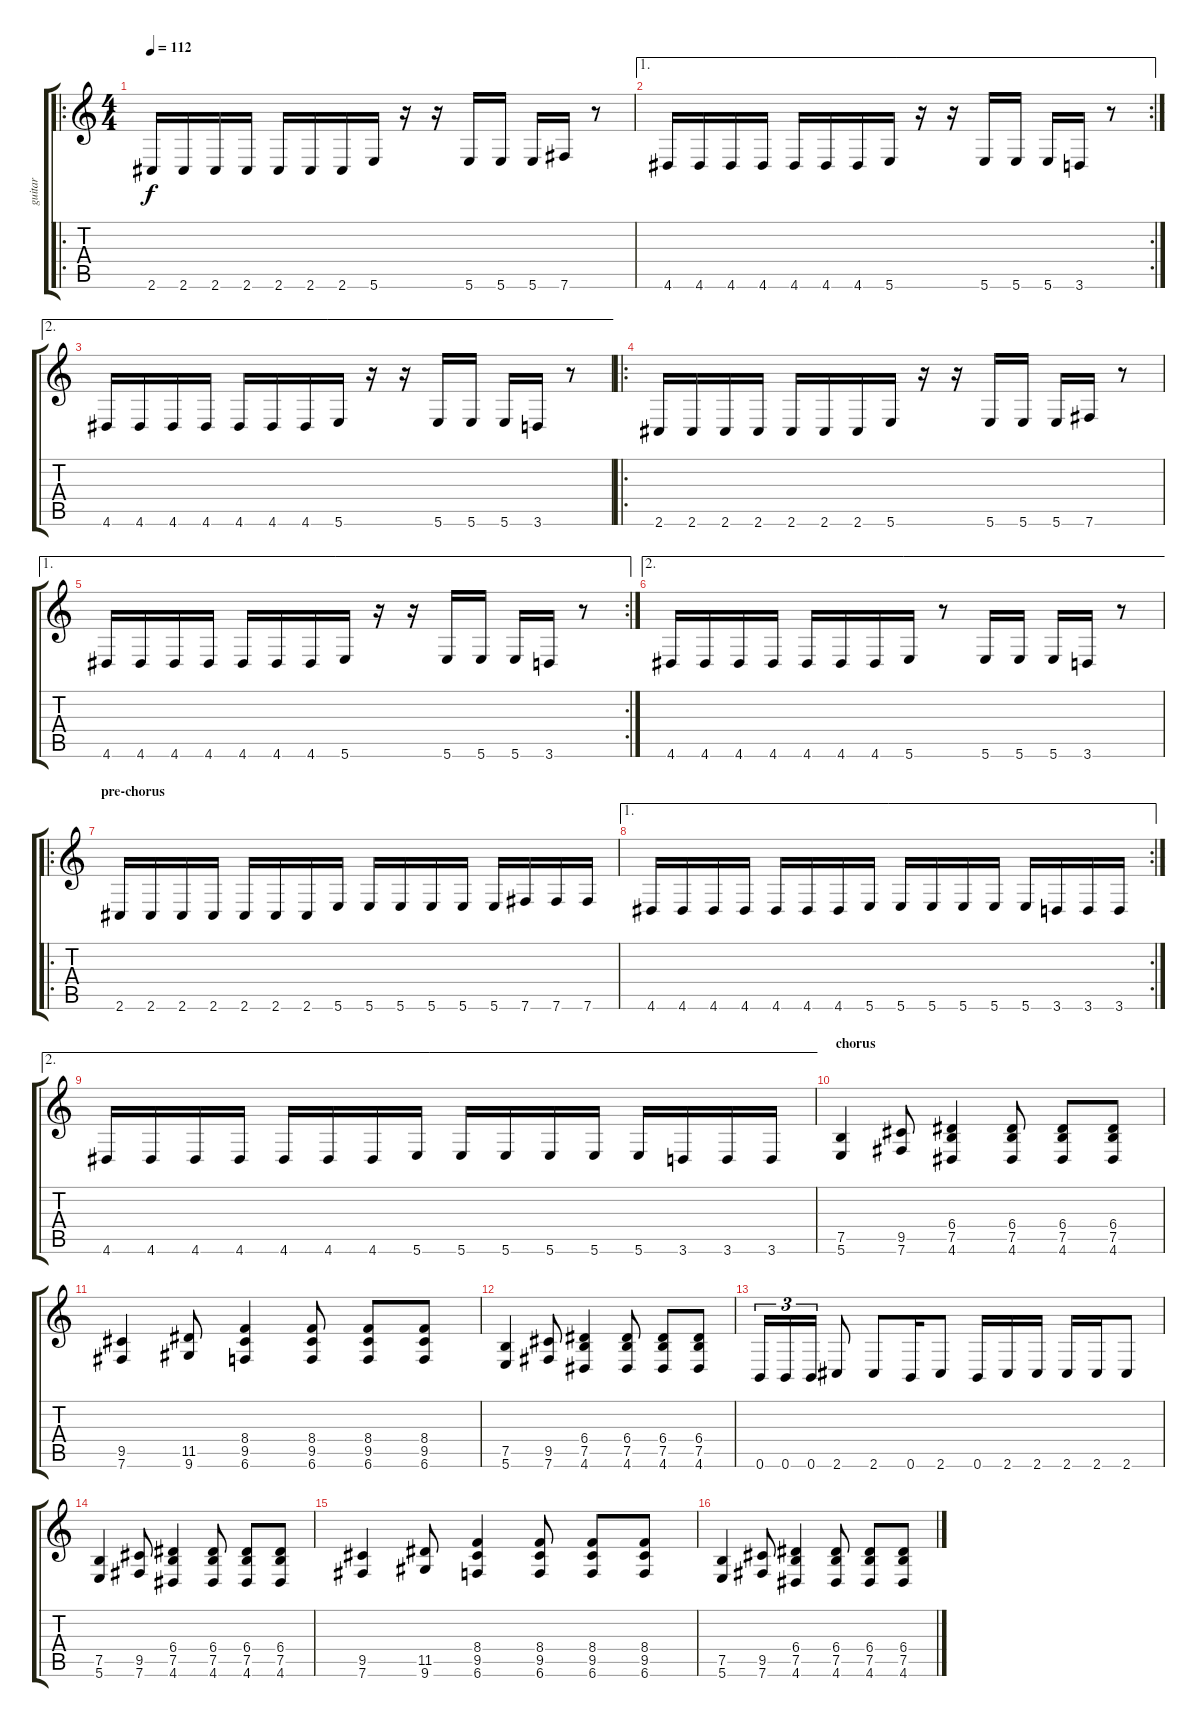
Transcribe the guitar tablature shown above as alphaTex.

\track ("guitar" "guitar") {instrument distortionguitar}
\staff {score tabs}
\tuning (B3 G3 D3 A2 E2 B1) {hide}
\ro
\ts (4 4)
\tempo 112
\clef g2
\ks c
2.6.16{dy f} 2.6.16 2.6.16 2.6.16 2.6.16 2.6.16 2.6.16 5.6.16 r.16 r.16 5.6.16 5.6.16 5.6.16 7.6.16 r.8 |
\ae 1
\rc 2
4.6.16 4.6.16 4.6.16 4.6.16 4.6.16 4.6.16 4.6.16 5.6.16 r.16 r.16 5.6.16 5.6.16 5.6.16 3.6.16 r.8 |
\ae 2
4.6.16 4.6.16 4.6.16 4.6.16 4.6.16 4.6.16 4.6.16 5.6.16 r.16 r.16 5.6.16 5.6.16 5.6.16 3.6.16 r.8 |
\ro
2.6.16 2.6.16 2.6.16 2.6.16 2.6.16 2.6.16 2.6.16 5.6.16 r.16 r.16 5.6.16 5.6.16 5.6.16 7.6.16 r.8 |
\ae 1
\rc 2
4.6.16 4.6.16 4.6.16 4.6.16 4.6.16 4.6.16 4.6.16 5.6.16 r.16 r.16 5.6.16 5.6.16 5.6.16 3.6.16 r.8 |
\ae 2
4.6.16 4.6.16 4.6.16 4.6.16 4.6.16 4.6.16 4.6.16 5.6.16 r.8 5.6.16 5.6.16 5.6.16 3.6.16 r.8 |
\ro
\section ("" "pre-chorus")
2.6.16 2.6.16 2.6.16 2.6.16 2.6.16 2.6.16 2.6.16 5.6.16 5.6.16 5.6.16 5.6.16 5.6.16 5.6.16 7.6.16 7.6.16 7.6.16 |
\ae 1
\rc 2
4.6.16 4.6.16 4.6.16 4.6.16 4.6.16 4.6.16 4.6.16 5.6.16 5.6.16 5.6.16 5.6.16 5.6.16 5.6.16 3.6.16 3.6.16 3.6.16 |
\ae 2
4.6.16 4.6.16 4.6.16 4.6.16 4.6.16 4.6.16 4.6.16 5.6.16 5.6.16 5.6.16 5.6.16 5.6.16 5.6.16 3.6.16 3.6.16 3.6.16 |
\section ("" "chorus")
(7.5 5.6).4 (9.5 7.6).8 (6.4 7.5 4.6).4 (6.4 7.5 4.6).8 (6.4 7.5 4.6).8 (6.4 7.5 4.6).8 |
(9.5 7.6).4 (11.5 9.6).8 (8.4 9.5 6.6).4 (8.4 9.5 6.6).8 (8.4 9.5 6.6).8 (8.4 9.5 6.6).8 |
(7.5 5.6).4 (9.5 7.6).8 (6.4 7.5 4.6).4 (6.4 7.5 4.6).8 (6.4 7.5 4.6).8 (6.4 7.5 4.6).8 |
0.6.16{tu (3 2)} 0.6.16{tu (3 2)} 0.6.16{tu (3 2)} 2.6.8 2.6.8 0.6.16 2.6.8 0.6.16 2.6.16 2.6.16 2.6.16 2.6.16 2.6.8 |
(7.5 5.6).4 (9.5 7.6).8 (6.4 7.5 4.6).4 (6.4 7.5 4.6).8 (6.4 7.5 4.6).8 (6.4 7.5 4.6).8 |
(9.5 7.6).4 (11.5 9.6).8 (8.4 9.5 6.6).4 (8.4 9.5 6.6).8 (8.4 9.5 6.6).8 (8.4 9.5 6.6).8 |
(7.5 5.6).4 (9.5 7.6).8 (6.4 7.5 4.6).4 (6.4 7.5 4.6).8 (6.4 7.5 4.6).8 (6.4 7.5 4.6).8
